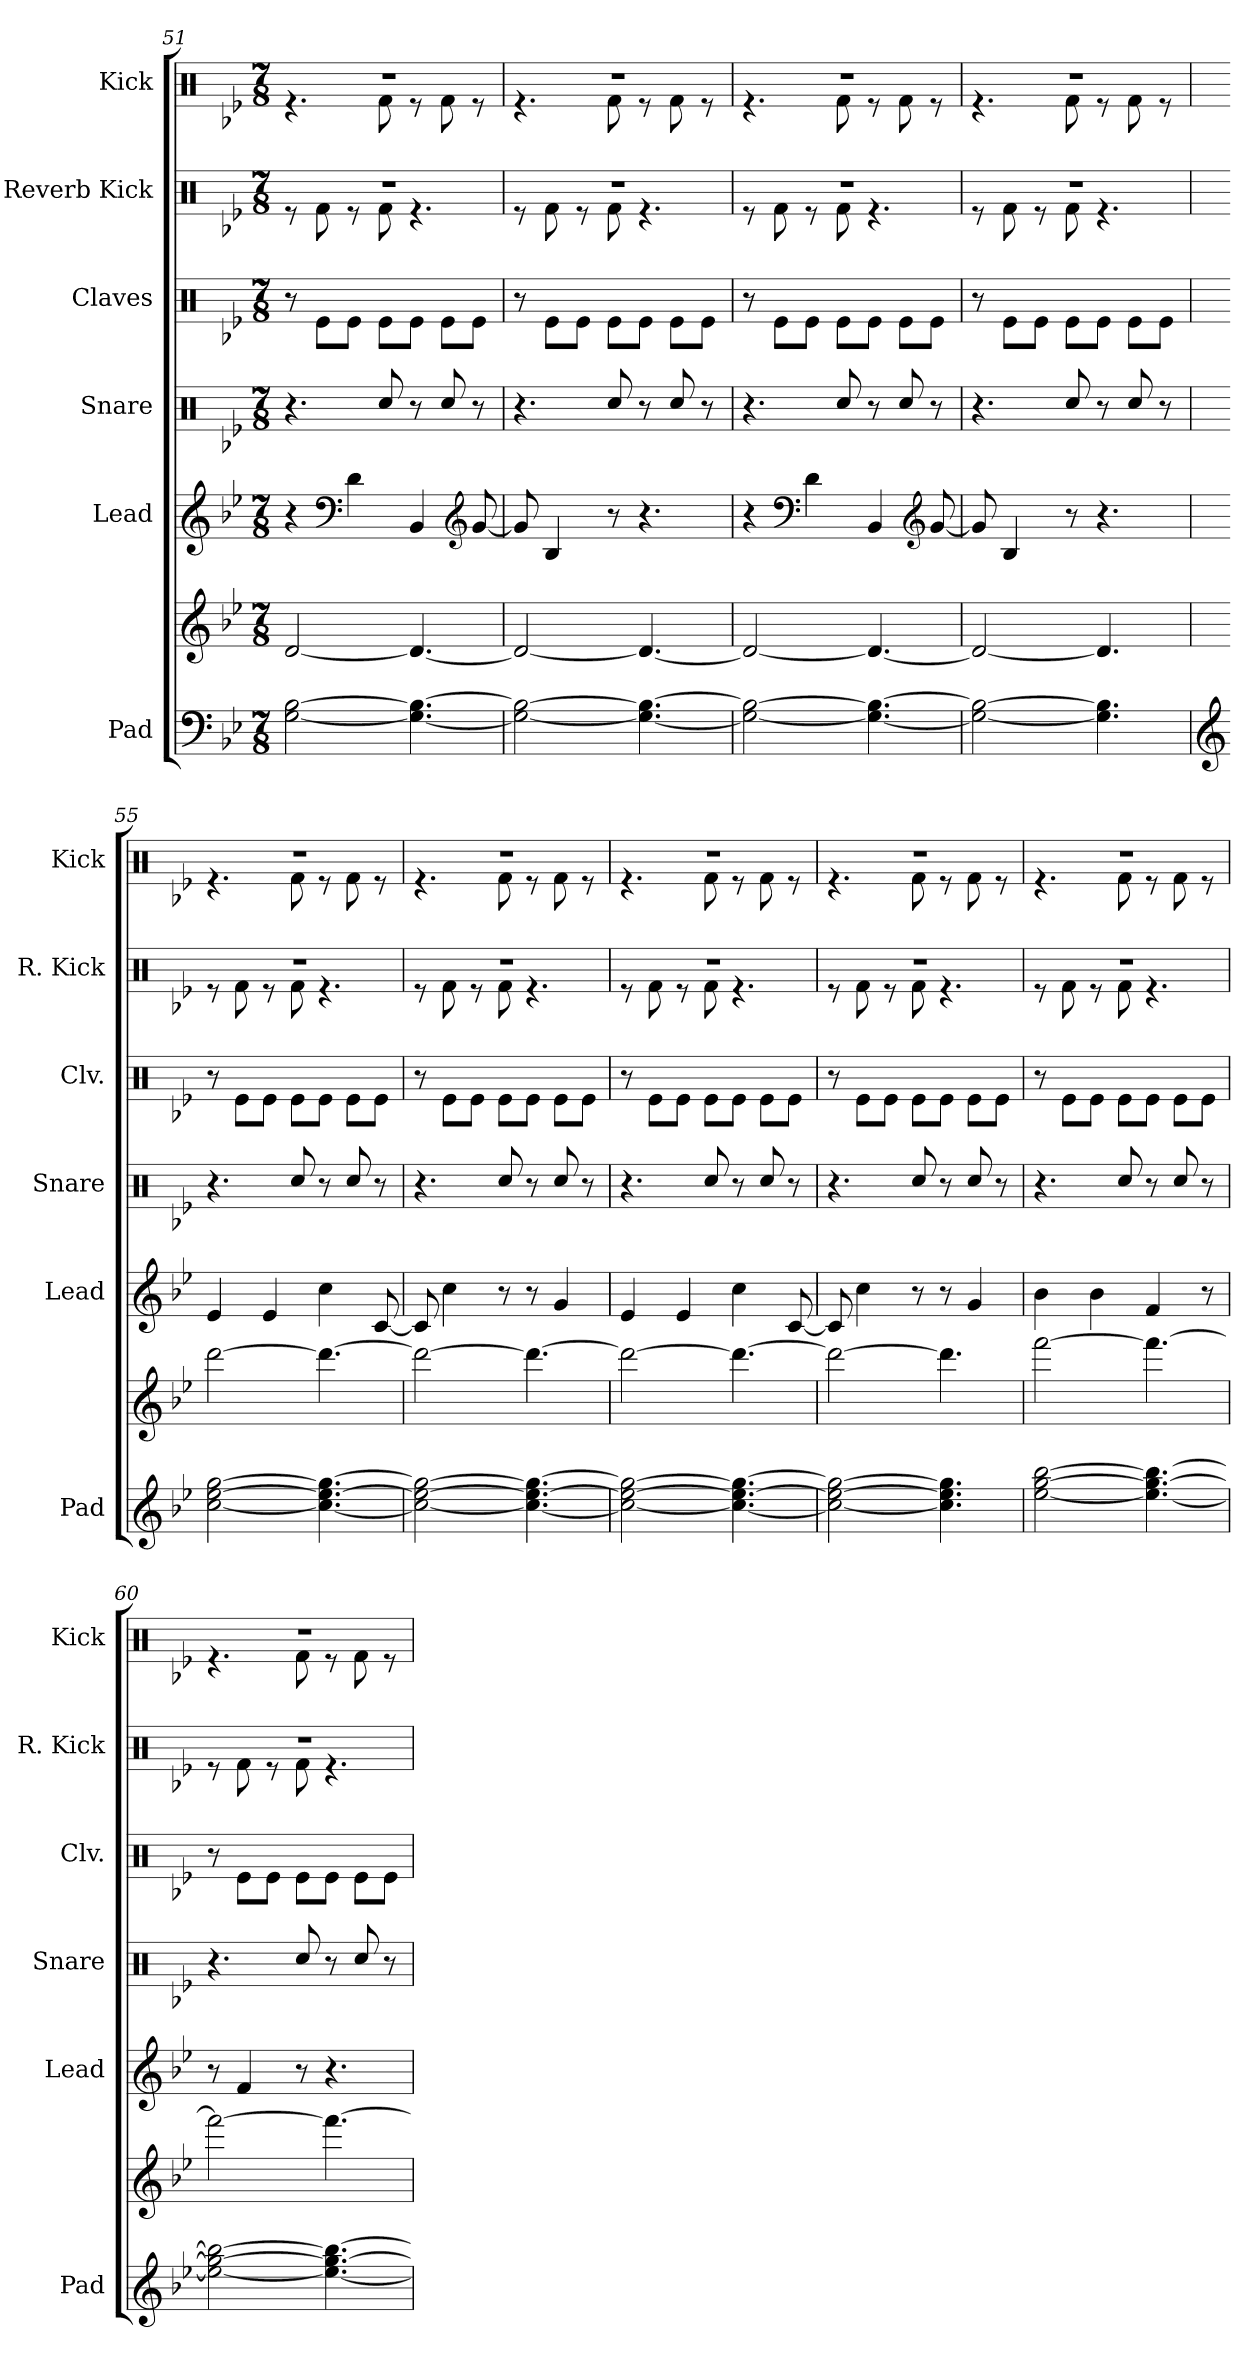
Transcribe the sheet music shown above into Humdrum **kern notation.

**kern	**kern	**kern	**kern	**kern	**kern	**kern
*part6	*part6	*part5	*part4	*part3	*part2	*part1
*staff7	*staff6	*staff5	*staff4	*staff3	*staff2	*staff1
*I"Pad	*	*I"Lead	*I"Snare	*I"Claves	*I"Reverb Kick	*I"Kick
*I'Pad	*	*I'Lead	*I'Snare	*I'Clv.	*I'R. Kick	*I'Kick
*clefF4	*clefG2	*clefG2	*clefX	*clefX	*clefX	*clefX
*k[b-e-]	*k[b-e-]	*k[b-e-]	*k[b-e-]	*k[b-e-]	*k[b-e-]	*k[b-e-]
*M7/8	*M7/8	*M7/8	*M7/8	*M7/8	*M7/8	*M7/8
=51	=51	=51	=51	=51	=51	=51
*	*	*	*	*	*^	*^
[2G\ [2B-\	[2d/	4r	4.r	8r	2..r	8r	2..r	4.r
.	.	.	.	8Re\L	.	8Rf\	.	.
*	*	*clefF4	*	*	*	*	*	*
.	.	4d\	.	8Re\J	.	8r	.	.
.	.	.	8Rcc/	8Re\L	.	8Rf\	.	8Rf\
4.G\_ 4.B-\_	4.d/_	4BB-/	8r	8Re\J	.	4.r	.	8r
.	.	.	8Rcc/	8Re\L	.	.	.	8Rf\
*	*	*clefG2	*	*	*	*	*	*
.	.	[8g/	8r	8Re\J	.	.	.	8r
=52	=52	=52	=52	=52	=52	=52	=52	=52
2G\_ 2B-\_	2d/_	8g/]	4.r	8r	2..r	8r	2..r	4.r
.	.	4B-/	.	8Re\L	.	8Rf\	.	.
.	.	.	.	8Re\J	.	8r	.	.
.	.	8r	8Rcc/	8Re\L	.	8Rf\	.	8Rf\
4.G\_ 4.B-\_	4.d/_	4.r	8r	8Re\J	.	4.r	.	8r
.	.	.	8Rcc/	8Re\L	.	.	.	8Rf\
.	.	.	8r	8Re\J	.	.	.	8r
!!LO:PB:g=z	!!
=53	=53	=53	=53	=53	=53	=53	=53	=53
2G\_ 2B-\_	2d/_	4r	4.r	8r	2..r	8r	2..r	4.r
.	.	.	.	8Re\L	.	8Rf\	.	.
*	*	*clefF4	*	*	*	*	*	*
.	.	4d\	.	8Re\J	.	8r	.	.
.	.	.	8Rcc/	8Re\L	.	8Rf\	.	8Rf\
4.G\_ 4.B-\_	4.d/_	4BB-/	8r	8Re\J	.	4.r	.	8r
.	.	.	8Rcc/	8Re\L	.	.	.	8Rf\
*	*	*clefG2	*	*	*	*	*	*
.	.	[8g/	8r	8Re\J	.	.	.	8r
=54	=54	=54	=54	=54	=54	=54	=54	=54
2G\_ 2B-\_	2d/_	8g/]	4.r	8r	2..r	8r	2..r	4.r
.	.	4B-/	.	8Re\L	.	8Rf\	.	.
.	.	.	.	8Re\J	.	8r	.	.
.	.	8r	8Rcc/	8Re\L	.	8Rf\	.	8Rf\
4.G\] 4.B-\]	4.d/]	4.r	8r	8Re\J	.	4.r	.	8r
.	.	.	8Rcc/	8Re\L	.	.	.	8Rf\
.	.	.	8r	8Re\J	.	.	.	8r
=55	=55	=55	=55	=55	=55	=55	=55	=55
*clefG2	*	*	*	*	*	*	*	*
[2cc\ [2ee-\ [2gg\	[2ddd\	4e-/	4.r	8r	2..r	8r	2..r	4.r
.	.	.	.	8Re\L	.	8Rf\	.	.
.	.	4e-/	.	8Re\J	.	8r	.	.
.	.	.	8Rcc/	8Re\L	.	8Rf\	.	8Rf\
4.cc\_ 4.ee-\_ 4.gg\_	4.ddd\_	4cc\	8r	8Re\J	.	4.r	.	8r
.	.	.	8Rcc/	8Re\L	.	.	.	8Rf\
.	.	[8c/	8r	8Re\J	.	.	.	8r
=56	=56	=56	=56	=56	=56	=56	=56	=56
2cc\_ 2ee-\_ 2gg\_	2ddd\_	8c/]	4.r	8r	2..r	8r	2..r	4.r
.	.	4cc\	.	8Re\L	.	8Rf\	.	.
.	.	.	.	8Re\J	.	8r	.	.
.	.	8r	8Rcc/	8Re\L	.	8Rf\	.	8Rf\
4.cc\_ 4.ee-\_ 4.gg\_	4.ddd\_	8r	8r	8Re\J	.	4.r	.	8r
.	.	4g/	8Rcc/	8Re\L	.	.	.	8Rf\
.	.	.	8r	8Re\J	.	.	.	8r
!!LO:LB:g=z	!!
=57	=57	=57	=57	=57	=57	=57	=57	=57
2cc\_ 2ee-\_ 2gg\_	2ddd\_	4e-/	4.r	8r	2..r	8r	2..r	4.r
.	.	.	.	8Re\L	.	8Rf\	.	.
.	.	4e-/	.	8Re\J	.	8r	.	.
.	.	.	8Rcc/	8Re\L	.	8Rf\	.	8Rf\
4.cc\_ 4.ee-\_ 4.gg\_	4.ddd\_	4cc\	8r	8Re\J	.	4.r	.	8r
.	.	.	8Rcc/	8Re\L	.	.	.	8Rf\
.	.	[8c/	8r	8Re\J	.	.	.	8r
=58	=58	=58	=58	=58	=58	=58	=58	=58
2cc\_ 2ee-\_ 2gg\_	2ddd\_	8c/]	4.r	8r	2..r	8r	2..r	4.r
.	.	4cc\	.	8Re\L	.	8Rf\	.	.
.	.	.	.	8Re\J	.	8r	.	.
.	.	8r	8Rcc/	8Re\L	.	8Rf\	.	8Rf\
4.cc\] 4.ee-\] 4.gg\]	4.ddd\]	8r	8r	8Re\J	.	4.r	.	8r
.	.	4g/	8Rcc/	8Re\L	.	.	.	8Rf\
.	.	.	8r	8Re\J	.	.	.	8r
=59	=59	=59	=59	=59	=59	=59	=59	=59
[2ee-\ [2gg\ [2bb-\	[2fff\	4b-\	4.r	8r	2..r	8r	2..r	4.r
.	.	.	.	8Re\L	.	8Rf\	.	.
.	.	4b-\	.	8Re\J	.	8r	.	.
.	.	.	8Rcc/	8Re\L	.	8Rf\	.	8Rf\
4.ee-\_ 4.gg\_ 4.bb-\_	4.fff\_	4f/	8r	8Re\J	.	4.r	.	8r
.	.	.	8Rcc/	8Re\L	.	.	.	8Rf\
.	.	8r	8r	8Re\J	.	.	.	8r
=60	=60	=60	=60	=60	=60	=60	=60	=60
2ee-\_ 2gg\_ 2bb-\_	2fff\_	8r	4.r	8r	2..r	8r	2..r	4.r
.	.	4f/	.	8Re\L	.	8Rf\	.	.
.	.	.	.	8Re\J	.	8r	.	.
.	.	8r	8Rcc/	8Re\L	.	8Rf\	.	8Rf\
4.ee-\_ 4.gg\_ 4.bb-\_	4.fff\_	4.r	8r	8Re\J	.	4.r	.	8r
.	.	.	8Rcc/	8Re\L	.	.	.	8Rf\
.	.	.	8r	8Re\J	.	.	.	8r
*	*	*	*	*	*v	*v	*	*
*	*	*	*	*	*	*v	*v
=	=	=	=	=	=	=
*-	*-	*-	*-	*-	*-	*-
